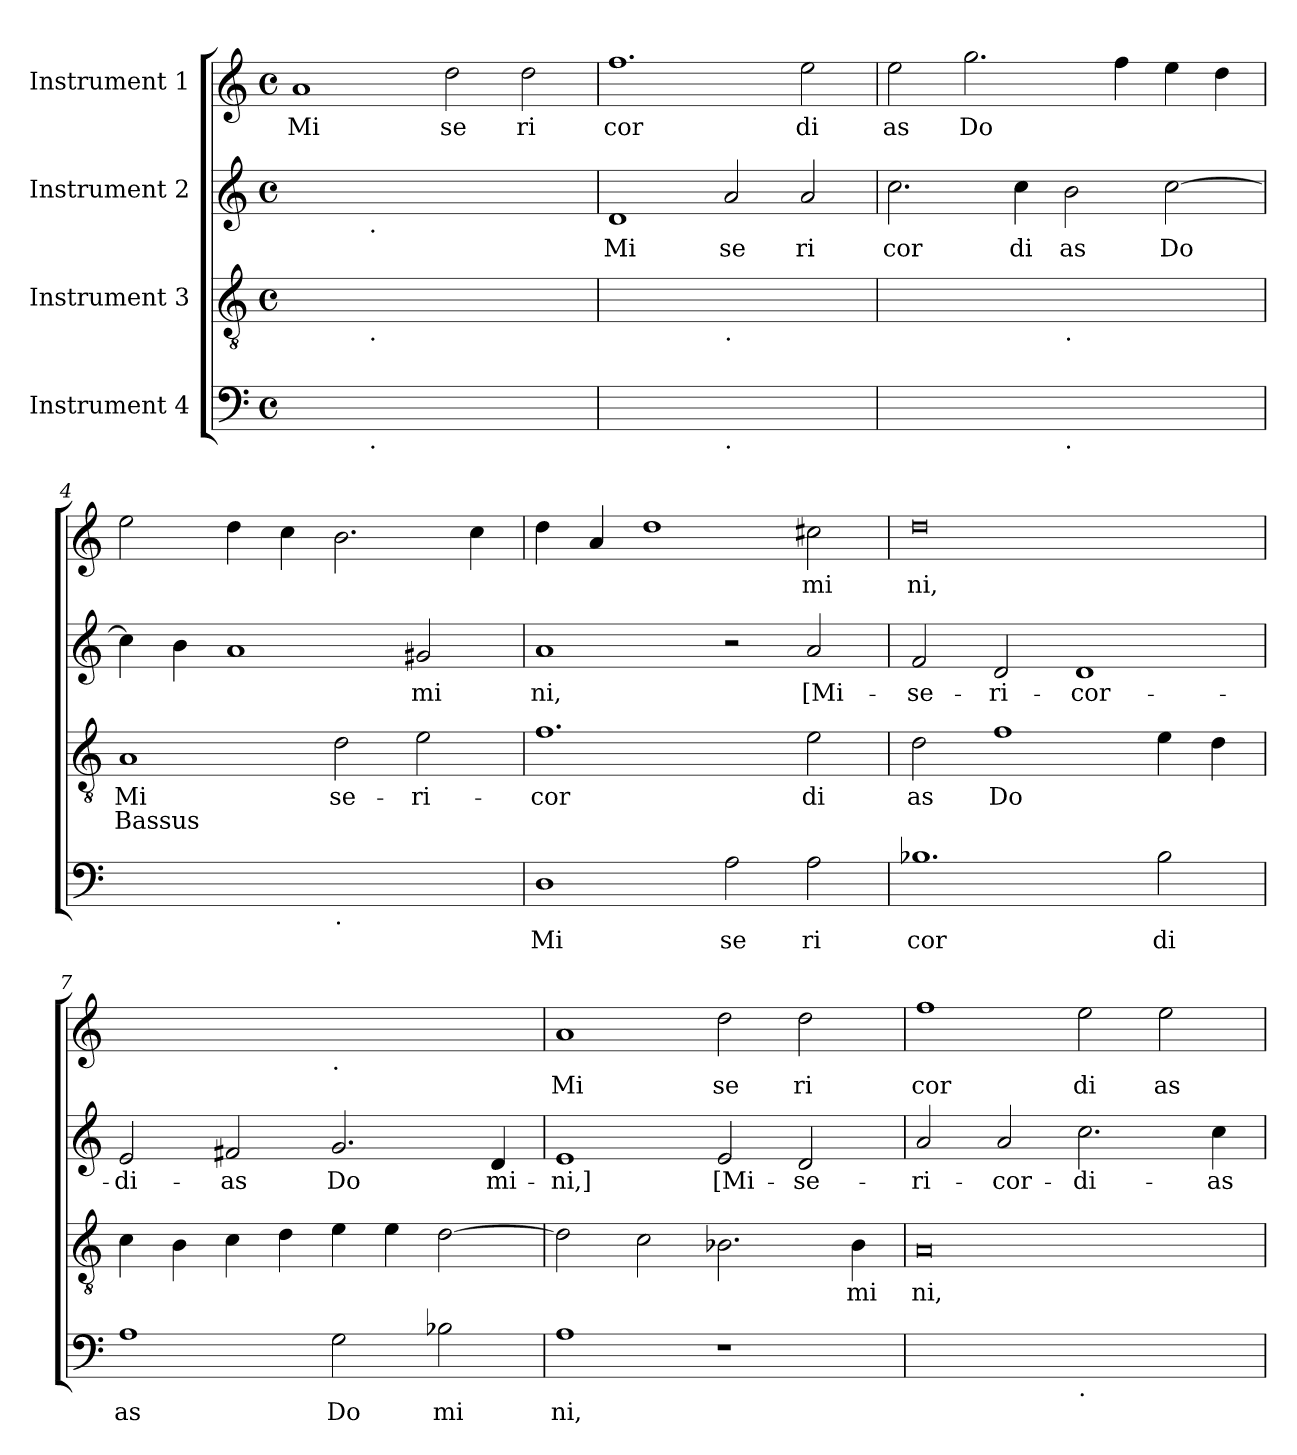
**kern	**text	**kern	**text	**text	**kern	**text	**kern	**text
*part4	*part4	*part3	*part3	*part3	*part2	*part2	*part1	*part1
*staff4	*staff4	*staff3	*staff3	*staff3	*staff2	*staff2	*staff1	*staff1
*I"Instrument 4	*	*I"Instrument 3	*	*	*I"Instrument 2	*	*I"Instrument 1	*
*clefF4	*	*clefGv2	*	*	*clefG2	*	*clefG2	*
*k[]	*	*k[]	*	*	*k[]	*	*k[]	*
*M4/4	*	*M4/4	*	*	*M4/4	*	*M4/4	*
*met(c)	*	*met(c)	*	*	*met(c)	*	*met(c)	*
=1	=1	=1	=1	=1	=1	=1	=1	=1
!	!	!	!	!	!	!	!	!LO:LY:b
*^	*	*^	*	*	*^	*	*	*
1ryy	2ryy	.	1ryy	2ryy	.	.	1ryy	2ryy	.	1a	Mi
!	!	!	!	!	!	!	!	!LO:TX:b:t=.	!	!	!
!	!	!	!	!LO:TX:b:t=.	!	!	!	!	!	!	!
!	!LO:TX:b:t=.	!	!	!	!	!	!	!	!	!	!
.	1.ryy	.	.	1.ryy	.	.	.	1.ryy	.	.	.
!	!	!	!	!	!	!	!	!	!	!	!LO:LY:b
1ryy	.	.	1ryy	.	.	.	1ryy	.	.	2dd\	se
!	!	!	!	!	!	!	!	!	!	!	!LO:LY:b
.	.	.	.	.	.	.	.	.	.	2dd\	ri
=2	=2	=2	=2	=2	=2	=2	=2	=2	=2	=2	=2
!	!	!	!	!	!	!	!	!	!LO:LY:b	!	!LO:LY:b
*v	*v	*	*	*	*	*	*v	*v	*	*	*
*	*	*v	*v	*	*	*	*	*	*
1ryy	.	1ryy	.	.	1d	- Mi	1.ff	cor
!	!	!LO:TX:b:t=.	!	!	!	!	!	!
!LO:TX:b:t=.	!	!	!	!	!	!	!	!
!	!	!	!	!	!	!LO:LY:b	!	!
1ryy	.	1ryy	.	.	2a/	se	.	.
!	!	!	!	!	!	!LO:LY:b	!	!LO:LY:b
.	.	.	.	.	2a/	ri	2ee\	di
=3	=3	=3	=3	=3	=3	=3	=3	=3
!	!	!	!	!	!	!LO:LY:b	!	!LO:LY:b
1ryy	.	1ryy	.	.	2.cc\	cor	2ee\	as
!	!	!	!	!	!	!	!	!LO:LY:b
.	.	.	.	.	.	.	2.gg\	Do
!	!	!	!	!	!	!LO:LY:b	!	!
.	.	.	.	.	4cc\	di	.	.
!	!	!LO:TX:b:t=.	!	!	!	!	!	!
!LO:TX:b:t=.	!	!	!	!	!	!	!	!
!	!	!	!	!	!	!LO:LY:b	!	!
1ryy	.	1ryy	.	.	2b\	as	.	.
.	.	.	.	.	.	.	4ff\	.
!	!	!	!	!	!	!LO:LY:b	!	!
.	.	.	.	.	[>2cc\	Do	4ee\	.
.	.	.	.	.	.	.	4dd\	.
=4	=4	=4	=4	=4	=4	=4	=4	=4
!	!	!	!LO:LY:b	!LO:LY:b	!	!	!	!
1ryy	.	1A	Mi	-Bassus	4cc\]	.	2ee\	.
.	.	.	.	.	4b\	.	.	.
.	.	.	.	.	1a	.	4dd\	.
.	.	.	.	.	.	.	4cc\	.
!LO:TX:b:t=.	!	!	!	!	!	!	!	!
!	!	!	!LO:LY:b	!	!	!	!	!
1ryy	.	2d\	se-	.	.	.	2.b\	.
!	!	!	!LO:LY:b	!	!	!LO:LY:b	!	!
.	.	2e\	-ri-	.	2g#X/	mi	.	.
.	.	.	.	.	.	.	4cc\	.
!!LO:LB:g=z
=5	=5	=5	=5	=5	=5	=5	=5	=5
!	!LO:LY:b	!	!LO:LY:b	!	!	!LO:LY:b	!	!
1D	Mi	1.f	-cor	.	1a	ni,	4dd\	.
.	.	.	.	.	.	.	4a/	.
.	.	.	.	.	.	.	1dd	.
!	!LO:LY:b	!	!	!	!	!	!	!
2A\	se	.	.	.	2r	.	.	.
!	!LO:LY:b	!	!LO:LY:b	!	!	!LO:LY:b	!	!LO:LY:b
2A\	ri	2e\	di	.	2a/	[Mi-	2cc#X\	mi
=6	=6	=6	=6	=6	=6	=6	=6	=6
!	!LO:LY:b	!	!LO:LY:b	!	!	!LO:LY:b	!	!LO:LY:b
1.B-X	cor	2d\	as	.	2f/	-se-	0dd	ni,
!	!	!	!LO:LY:b	!	!	!LO:LY:b	!	!
.	.	1f	Do	.	2d/	-ri-	.	.
!	!	!	!	!	!	!LO:LY:b	!	!
.	.	.	.	.	1d	-cor-	.	.
!	!LO:LY:b	!	!	!	!	!	!	!
2B-\	di	4e\	.	.	.	.	.	.
.	.	4d\	.	.	.	.	.	.
=7	=7	=7	=7	=7	=7	=7	=7	=7
!	!LO:LY:b	!	!	!	!	!LO:LY:b	!	!
1A	as	4c\	.	.	2e/	-di-	1ryy	.
.	.	4B\	.	.	.	.	.	.
!	!	!	!	!	!	!LO:LY:b	!	!
.	.	4c\	.	.	2f#X/	-as	.	.
.	.	4d\	.	.	.	.	.	.
!	!	!	!	!	!	!	!LO:TX:b:t=.	!
!	!LO:LY:b	!	!	!	!	!LO:LY:b	!	!
2G\	Do	4e\	.	.	2.g/	Do	1ryy	.
.	.	4e\	.	.	.	.	.	.
!	!LO:LY:b	!	!	!	!	!	!	!
2B-X\	mi	[>2d\	.	.	.	.	.	.
!	!	!	!	!	!	!LO:LY:b	!	!
.	.	.	.	.	4d/	-mi-	.	.
=8	=8	=8	=8	=8	=8	=8	=8	=8
!	!LO:LY:b	!	!	!	!	!LO:LY:b	!	!LO:LY:b
1A	ni,	2d\]	.	.	1e	-ni,]	1a	Mi
.	.	2c\	.	.	.	.	.	.
!	!	!	!	!	!	!LO:LY:b	!	!LO:LY:b
1r	.	2.B-X\	.	.	2e/	[Mi-	2dd\	se
!	!	!	!	!	!	!LO:LY:b	!	!LO:LY:b
.	.	.	.	.	2d/	-se-	2dd\	ri
!	!	!	!LO:LY:b	!	!	!	!	!
.	.	4B-\	mi	.	.	.	.	.
=9	=9	=9	=9	=9	=9	=9	=9	=9
!	!	!	!LO:LY:b	!	!	!LO:LY:b	!	!LO:LY:b
1ryy	.	0A	ni,	.	2a/	-ri-	1ff	cor
!	!	!	!	!	!	!LO:LY:b	!	!
.	.	.	.	.	2a/	-cor-	.	.
!LO:TX:b:t=.	!	!	!	!	!	!	!	!
!	!	!	!	!	!	!LO:LY:b	!	!LO:LY:b
1ryy	.	.	.	.	2.cc\	-di-	2ee\	di
!	!	!	!	!	!	!	!	!LO:LY:b
.	.	.	.	.	.	.	2ee\	as
!	!	!	!	!	!	!LO:LY:b	!	!
.	.	.	.	.	4cc\	-as	.	.
=	=	=	=	=	=	=	=	=
*-	*-	*-	*-	*-	*-	*-	*-	*-
